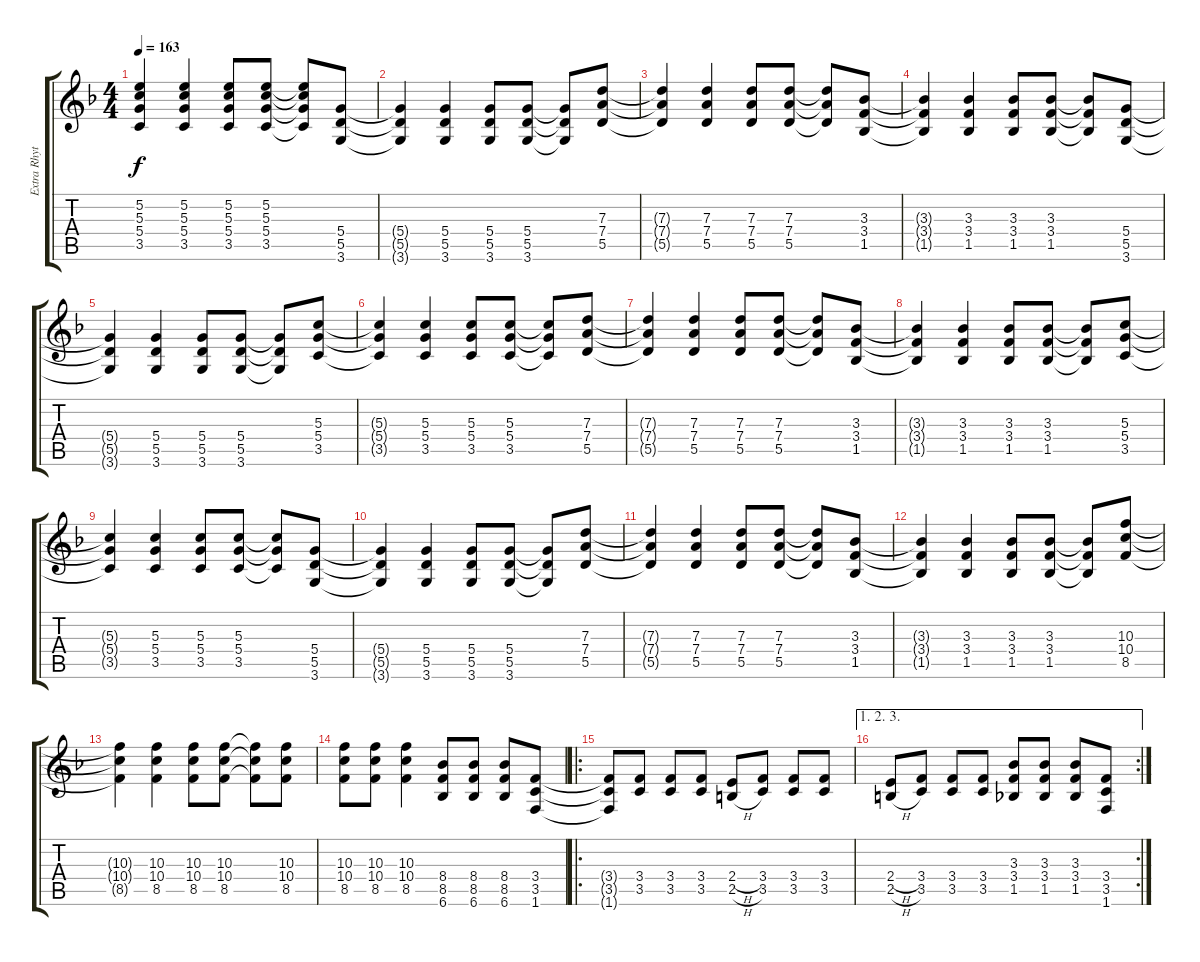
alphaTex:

\track ("Extra Rhythm" "Extra Rhyt") {instrument overdrivenguitar}
\staff {score tabs}
\tuning (E4 B3 G3 D3 A2 E2) {hide}
\ts (4 4)
\tempo 163
\clef g2
\ks f
(5.2{t} 5.3{t} 5.4{t} 3.5{t}).4{dy f} (5.2 5.3 5.4 3.5).4 (5.2 5.3 5.4 3.5).8 (5.2 5.3 5.4 3.5).8 (5.2{t} 5.3{t} 5.4{t} 3.5{t}).8 (5.4 5.5 3.6).8 |
(5.4{t} 5.5{t} 3.6{t}).4 (5.4 5.5 3.6).4 (5.4 5.5 3.6).8 (5.4 5.5 3.6).8 (5.4{t} 5.5{t} 3.6{t}).8 (7.3 7.4 5.5).8 |
(7.3{t} 7.4{t} 5.5{t}).4 (7.3 7.4 5.5).4 (7.3 7.4 5.5).8 (7.3 7.4 5.5).8 (7.3{t} 7.4{t} 5.5{t}).8 (3.3 3.4 1.5).8 |
(3.3{t} 3.4{t} 1.5{t}).4 (3.3 3.4 1.5).4 (3.3 3.4 1.5).8 (3.3 3.4 1.5).8 (3.3{t} 3.4{t} 1.5{t}).8 (5.4 5.5 3.6).8 |
(5.4{t} 5.5{t} 3.6{t}).4 (5.4 5.5 3.6).4 (5.4 5.5 3.6).8 (5.4 5.5 3.6).8 (5.4{t} 5.5{t} 3.6{t}).8 (5.3 5.4 3.5).8 |
(5.3{t} 5.4{t} 3.5{t}).4 (5.3 5.4 3.5).4 (5.3 5.4 3.5).8 (5.3 5.4 3.5).8 (5.3{t} 5.4{t} 3.5{t}).8 (7.3 7.4 5.5).8 |
(7.3{t} 7.4{t} 5.5{t}).4 (7.3 7.4 5.5).4 (7.3 7.4 5.5).8 (7.3 7.4 5.5).8 (7.3{t} 7.4{t} 5.5{t}).8 (3.3 3.4 1.5).8 |
(3.3{t} 3.4{t} 1.5{t}).4 (3.3 3.4 1.5).4 (3.3 3.4 1.5).8 (3.3 3.4 1.5).8 (3.3{t} 3.4{t} 1.5{t}).8 (5.3 5.4 3.5).8 |
(5.3{t} 5.4{t} 3.5{t}).4 (5.3 5.4 3.5).4 (5.3 5.4 3.5).8 (5.3 5.4 3.5).8 (5.3{t} 5.4{t} 3.5{t}).8 (5.4 5.5 3.6).8 |
(5.4{t} 5.5{t} 3.6{t}).4 (5.4 5.5 3.6).4 (5.4 5.5 3.6).8 (5.4 5.5 3.6).8 (5.4{t} 5.5{t} 3.6{t}).8 (7.3 7.4 5.5).8 |
(7.3{t} 7.4{t} 5.5{t}).4 (7.3 7.4 5.5).4 (7.3 7.4 5.5).8 (7.3 7.4 5.5).8 (7.3{t} 7.4{t} 5.5{t}).8 (3.3 3.4 1.5).8 |
(3.3{t} 3.4{t} 1.5{t}).4 (3.3 3.4 1.5).4 (3.3 3.4 1.5).8 (3.3 3.4 1.5).8 (3.3{t} 3.4{t} 1.5{t}).8 (10.3 10.4 8.5).8 |
(10.3{t} 10.4{t} 8.5{t}).4 (10.3 10.4 8.5).4 (10.3 10.4 8.5).8 (10.3 10.4 8.5).8 (10.3{t} 10.4{t} 8.5{t}).8 (10.3 10.4 8.5).8 |
(10.3 10.4 8.5).8 (10.3 10.4 8.5).8 (10.3 10.4 8.5).4 (8.4 8.5 6.6).8 (8.4 8.5 6.6).8 (8.4 8.5 6.6).8 (3.4 3.5 1.6).8 |
\ro
(3.4{t} 3.5{t} 1.6{t}).8 (3.4 3.5).8 (3.4 3.5).8 (3.4 3.5).8 (2.4{h} 2.5{h}).8 (3.4 3.5).8 (3.4 3.5).8 (3.4 3.5).8 |
\ae (1 2 3)
\rc 2
(2.4{h} 2.5{h}).8 (3.4 3.5).8 (3.4 3.5).8 (3.4 3.5).8 (3.3 3.4 1.5).8 (3.3 3.4 1.5).8 (3.3 3.4 1.5).8 (3.4 3.5 1.6).8
